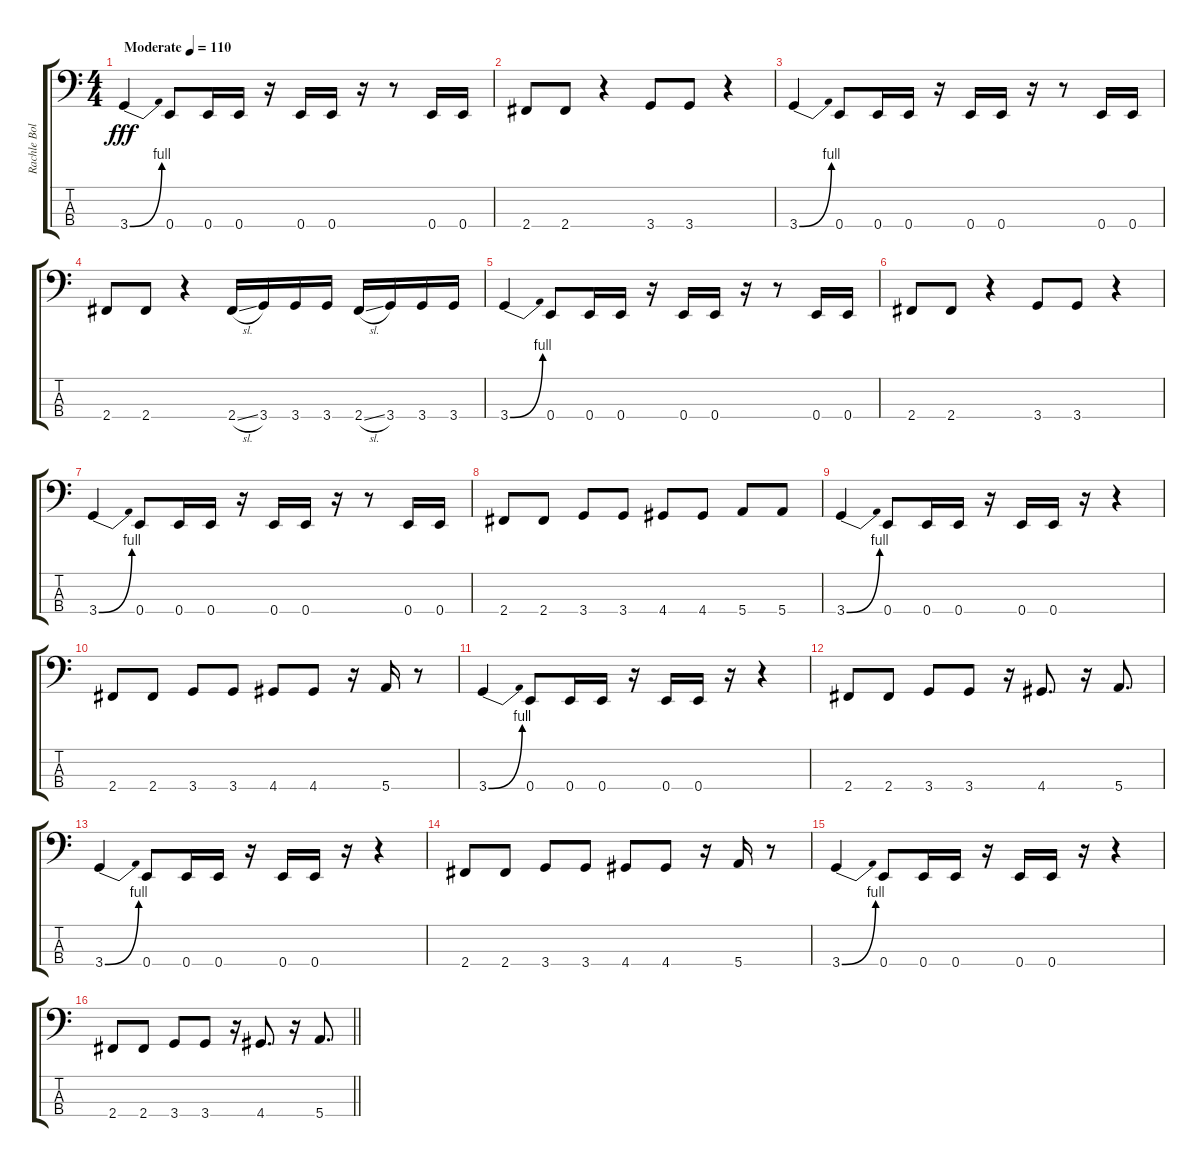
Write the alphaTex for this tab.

\track ("Rachle Bolan - Bass" "Rachle Bol") {instrument electricbasspick}
\staff {score tabs}
\tuning (G2 D2 A1 E1) {hide}
\ts (4 4)
\tempo (110 "Moderate")
\clef f4
\ks c
3.4{be (bend 0 0 60 4)}.4{dy fff instrument electricbasspick} 0.4.8 0.4.16 0.4.16 r.16 0.4.16 0.4.16 r.16 r.8 0.4.16 0.4.16 |
2.4.8 2.4.8 r.4 3.4.8 3.4.8 r.4 |
3.4{be (bend 0 0 60 4)}.4 0.4.8 0.4.16 0.4.16 r.16 0.4.16 0.4.16 r.16 r.8 0.4.16 0.4.16 |
2.4.8 2.4.8 r.4 2.4{sl}.16 3.4.16 3.4.16 3.4.16 2.4{sl}.16 3.4.16 3.4.16 3.4.16 |
3.4{be (bend 0 0 60 4)}.4 0.4.8 0.4.16 0.4.16 r.16 0.4.16 0.4.16 r.16 r.8 0.4.16 0.4.16 |
2.4.8 2.4.8 r.4 3.4.8 3.4.8 r.4 |
3.4{be (bend 0 0 60 4)}.4 0.4.8 0.4.16 0.4.16 r.16 0.4.16 0.4.16 r.16 r.8 0.4.16 0.4.16 |
2.4.8 2.4.8 3.4.8 3.4.8 4.4.8 4.4.8 5.4.8 5.4.8 |
3.4{be (bend 0 0 60 4)}.4 0.4.8 0.4.16 0.4.16 r.16 0.4.16 0.4.16 r.16 r.4 |
2.4.8 2.4.8 3.4.8 3.4.8 4.4.8 4.4.8 r.16 5.4.16 r.8 |
3.4{be (bend 0 0 60 4)}.4 0.4.8 0.4.16 0.4.16 r.16 0.4.16 0.4.16 r.16 r.4 |
2.4.8 2.4.8 3.4.8 3.4.8 r.16 4.4.8{d} r.16 5.4.8{d} |
3.4{be (bend 0 0 60 4)}.4 0.4.8 0.4.16 0.4.16 r.16 0.4.16 0.4.16 r.16 r.4 |
2.4.8 2.4.8 3.4.8 3.4.8 4.4.8 4.4.8 r.16 5.4.16 r.8 |
3.4{be (bend 0 0 60 4)}.4 0.4.8 0.4.16 0.4.16 r.16 0.4.16 0.4.16 r.16 r.4 |
\barLineRight lightlight
2.4.8 2.4.8 3.4.8 3.4.8 r.16 4.4.8{d} r.16 5.4.8{d}
